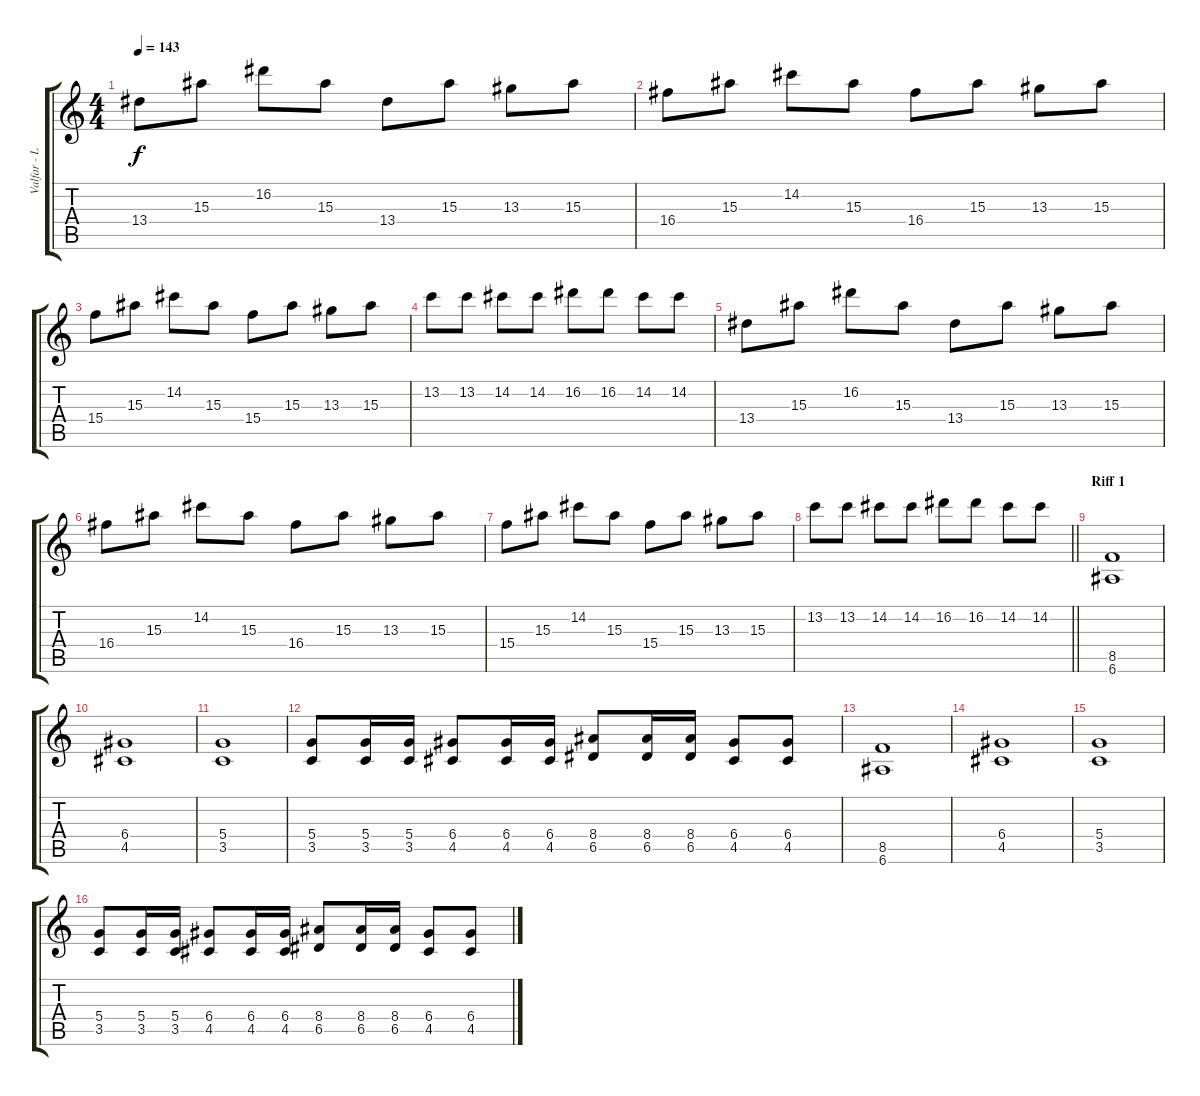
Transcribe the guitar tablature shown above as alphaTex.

\track ("Valfar - Lead" "Valfar - L") {instrument distortionguitar}
\staff {score tabs}
\tuning (E4 B3 G3 D3 A2 E2) {hide}
\ts (4 4)
\tempo 143
\clef g2
\ks c
13.4.8{dy f} 15.3.8 16.2.8 15.3.8 13.4.8 15.3.8 13.3.8 15.3.8 |
16.4.8 15.3.8 14.2.8 15.3.8 16.4.8 15.3.8 13.3.8 15.3.8 |
15.4.8 15.3.8 14.2.8 15.3.8 15.4.8 15.3.8 13.3.8 15.3.8 |
13.2.8 13.2.8 14.2.8 14.2.8 16.2.8 16.2.8 14.2.8 14.2.8 |
13.4.8 15.3.8 16.2.8 15.3.8 13.4.8 15.3.8 13.3.8 15.3.8 |
16.4.8 15.3.8 14.2.8 15.3.8 16.4.8 15.3.8 13.3.8 15.3.8 |
15.4.8 15.3.8 14.2.8 15.3.8 15.4.8 15.3.8 13.3.8 15.3.8 |
\barLineRight lightlight
13.2.8 13.2.8 14.2.8 14.2.8 16.2.8 16.2.8 14.2.8 14.2.8 |
\section ("" "Riff 1")
(8.5 6.6).1 |
(6.4 4.5).1 |
(5.4 3.5).1 |
(5.4 3.5).8 (5.4 3.5).16 (5.4 3.5).16 (6.4 4.5).8 (6.4 4.5).16 (6.4 4.5).16 (8.4 6.5).8 (8.4 6.5).16 (8.4 6.5).16 (6.4 4.5).8 (6.4 4.5).8 |
(8.5 6.6).1 |
(6.4 4.5).1 |
(5.4 3.5).1 |
(5.4 3.5).8 (5.4 3.5).16 (5.4 3.5).16 (6.4 4.5).8 (6.4 4.5).16 (6.4 4.5).16 (8.4 6.5).8 (8.4 6.5).16 (8.4 6.5).16 (6.4 4.5).8 (6.4 4.5).8
